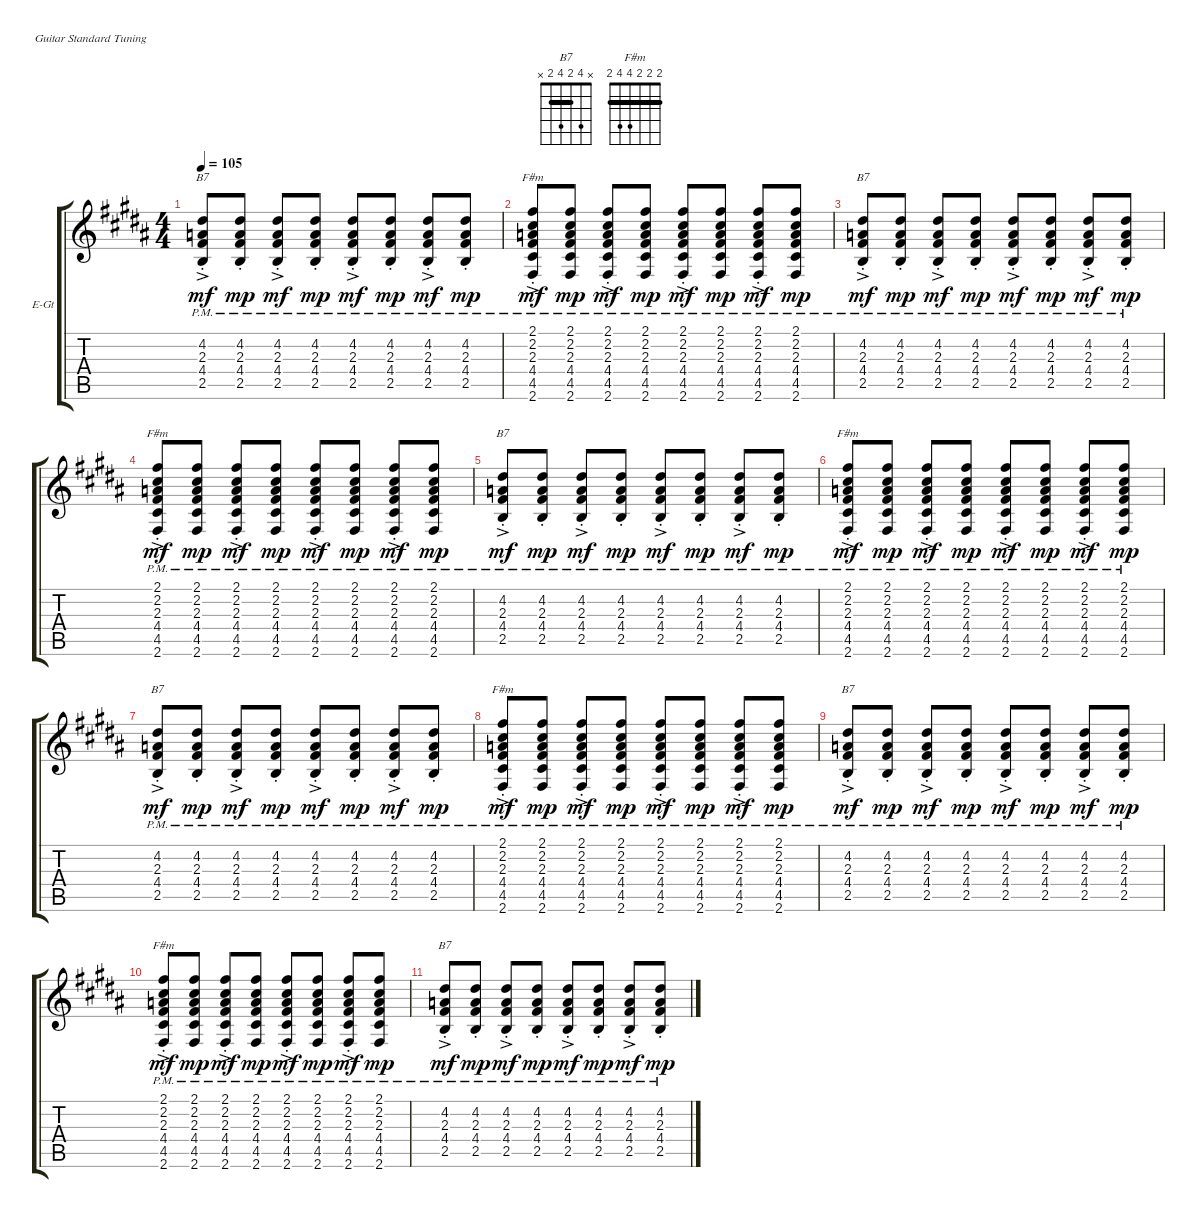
\defaultSystemsLayout 4
\bracketExtendMode groupsimilarinstruments
\firstSystemTrackNameOrientation horizontal
\otherSystemsTrackNameOrientation horizontal
\track ("John Lennon" "E-Gt") {instrument electricguitarclean}
\staff {score tabs}
\tuning (E4 B3 G3 D3 A2 E2)
\chord ("B7" x 4 2 4 2 x) {barre 2}
\chord ("F#m" 2 2 2 4 4 2) {barre (2 2 2)}
\ts (4 4)
\tempo 105
\clef g2
\ks b
(2.5{ac pm st} 4.4{ac pm st} 2.3{ac pm st} 4.2{ac pm st}).8{ch "B7" dy mf} (2.5{pm st} 4.4{pm st} 2.3{pm st} 4.2{pm st}).8{dy mp} (2.5{ac pm st} 4.4{ac pm st} 2.3{ac pm st} 4.2{ac pm st}).8{dy mf} (2.5{pm st} 4.4{pm st} 2.3{pm st} 4.2{pm st}).8{dy mp} (2.5{ac pm st} 4.4{ac pm st} 2.3{ac pm st} 4.2{ac pm st}).8{dy mf} (2.5{pm st} 4.4{pm st} 2.3{pm st} 4.2{pm st}).8{dy mp} (2.5{ac pm st} 4.4{ac pm st} 2.3{ac pm st} 4.2{ac pm st}).8{dy mf} (2.5{pm st} 4.4{pm st} 2.3{pm st} 4.2{pm st}).8{dy mp} |
(2.6{ac pm st} 4.5{ac pm st} 4.4{ac pm st} 2.3{ac pm st} 2.2{ac pm st} 2.1{ac pm st}).8{ch "F#m" dy mf} (2.6{pm} 4.5{pm} 4.4{pm} 2.3{pm} 2.2{pm} 2.1{pm}).8{dy mp} (2.6{ac pm st} 4.5{ac pm st} 4.4{ac pm st} 2.3{ac pm st} 2.2{ac pm st} 2.1{ac pm st}).8{dy mf} (2.6{pm} 4.5{pm} 4.4{pm} 2.3{pm} 2.2{pm} 2.1{pm}).8{dy mp} (2.6{ac pm st} 4.5{ac pm st} 4.4{ac pm st} 2.3{ac pm st} 2.2{ac pm st} 2.1{ac pm st}).8{dy mf} (2.6{pm} 4.5{pm} 4.4{pm} 2.3{pm} 2.2{pm} 2.1{pm}).8{dy mp} (2.6{ac pm st} 4.5{ac pm st} 4.4{ac pm st} 2.3{ac pm st} 2.2{ac pm st} 2.1{ac pm st}).8{dy mf} (2.6{pm} 4.5{pm} 4.4{pm} 2.3{pm} 2.2{pm} 2.1{pm}).8{dy mp} |
(2.5{ac pm st} 4.4{ac pm st} 2.3{ac pm st} 4.2{ac pm st}).8{ch "B7" dy mf} (2.5{pm st} 4.4{pm st} 2.3{pm st} 4.2{pm st}).8{dy mp} (2.5{ac pm st} 4.4{ac pm st} 2.3{ac pm st} 4.2{ac pm st}).8{dy mf} (2.5{pm st} 4.4{pm st} 2.3{pm st} 4.2{pm st}).8{dy mp} (2.5{ac pm st} 4.4{ac pm st} 2.3{ac pm st} 4.2{ac pm st}).8{dy mf} (2.5{pm st} 4.4{pm st} 2.3{pm st} 4.2{pm st}).8{dy mp} (2.5{ac pm st} 4.4{ac pm st} 2.3{ac pm st} 4.2{ac pm st}).8{dy mf} (2.5{pm st} 4.4{pm st} 2.3{pm st} 4.2{pm st}).8{dy mp} |
(2.6{ac pm st} 4.5{ac pm st} 4.4{ac pm st} 2.3{ac pm st} 2.2{ac pm st} 2.1{ac pm st}).8{ch "F#m" dy mf} (2.6{pm} 4.5{pm} 4.4{pm} 2.3{pm} 2.2{pm} 2.1{pm}).8{dy mp} (2.6{ac pm st} 4.5{ac pm st} 4.4{ac pm st} 2.3{ac pm st} 2.2{ac pm st} 2.1{ac pm st}).8{dy mf} (2.6{pm} 4.5{pm} 4.4{pm} 2.3{pm} 2.2{pm} 2.1{pm}).8{dy mp} (2.6{ac pm st} 4.5{ac pm st} 4.4{ac pm st} 2.3{ac pm st} 2.2{ac pm st} 2.1{ac pm st}).8{dy mf} (2.6{pm} 4.5{pm} 4.4{pm} 2.3{pm} 2.2{pm} 2.1{pm}).8{dy mp} (2.6{ac pm st} 4.5{ac pm st} 4.4{ac pm st} 2.3{ac pm st} 2.2{ac pm st} 2.1{ac pm st}).8{dy mf} (2.6{pm} 4.5{pm} 4.4{pm} 2.3{pm} 2.2{pm} 2.1{pm}).8{dy mp} |
(2.5{ac pm st} 4.4{ac pm st} 2.3{ac pm st} 4.2{ac pm st}).8{ch "B7" dy mf} (2.5{pm st} 4.4{pm st} 2.3{pm st} 4.2{pm st}).8{dy mp} (2.5{ac pm st} 4.4{ac pm st} 2.3{ac pm st} 4.2{ac pm st}).8{dy mf} (2.5{pm st} 4.4{pm st} 2.3{pm st} 4.2{pm st}).8{dy mp} (2.5{ac pm st} 4.4{ac pm st} 2.3{ac pm st} 4.2{ac pm st}).8{dy mf} (2.5{pm st} 4.4{pm st} 2.3{pm st} 4.2{pm st}).8{dy mp} (2.5{ac pm st} 4.4{ac pm st} 2.3{ac pm st} 4.2{ac pm st}).8{dy mf} (2.5{pm st} 4.4{pm st} 2.3{pm st} 4.2{pm st}).8{dy mp} |
(2.6{ac pm st} 4.5{ac pm st} 4.4{ac pm st} 2.3{ac pm st} 2.2{ac pm st} 2.1{ac pm st}).8{ch "F#m" dy mf} (2.6{pm} 4.5{pm} 4.4{pm} 2.3{pm} 2.2{pm} 2.1{pm}).8{dy mp} (2.6{ac pm st} 4.5{ac pm st} 4.4{ac pm st} 2.3{ac pm st} 2.2{ac pm st} 2.1{ac pm st}).8{dy mf} (2.6{pm} 4.5{pm} 4.4{pm} 2.3{pm} 2.2{pm} 2.1{pm}).8{dy mp} (2.6{ac pm st} 4.5{ac pm st} 4.4{ac pm st} 2.3{ac pm st} 2.2{ac pm st} 2.1{ac pm st}).8{dy mf} (2.6{pm} 4.5{pm} 4.4{pm} 2.3{pm} 2.2{pm} 2.1{pm}).8{dy mp} (2.6{ac pm st} 4.5{ac pm st} 4.4{ac pm st} 2.3{ac pm st} 2.2{ac pm st} 2.1{ac pm st}).8{dy mf} (2.6{pm} 4.5{pm} 4.4{pm} 2.3{pm} 2.2{pm} 2.1{pm}).8{dy mp} |
(2.5{ac pm st} 4.4{ac pm st} 2.3{ac pm st} 4.2{ac pm st}).8{ch "B7" dy mf} (2.5{pm st} 4.4{pm st} 2.3{pm st} 4.2{pm st}).8{dy mp} (2.5{ac pm st} 4.4{ac pm st} 2.3{ac pm st} 4.2{ac pm st}).8{dy mf} (2.5{pm st} 4.4{pm st} 2.3{pm st} 4.2{pm st}).8{dy mp} (2.5{ac pm st} 4.4{ac pm st} 2.3{ac pm st} 4.2{ac pm st}).8{dy mf} (2.5{pm st} 4.4{pm st} 2.3{pm st} 4.2{pm st}).8{dy mp} (2.5{ac pm st} 4.4{ac pm st} 2.3{ac pm st} 4.2{ac pm st}).8{dy mf} (2.5{pm st} 4.4{pm st} 2.3{pm st} 4.2{pm st}).8{dy mp} |
(2.6{ac pm st} 4.5{ac pm st} 4.4{ac pm st} 2.3{ac pm st} 2.2{ac pm st} 2.1{ac pm st}).8{ch "F#m" dy mf} (2.6{pm} 4.5{pm} 4.4{pm} 2.3{pm} 2.2{pm} 2.1{pm}).8{dy mp} (2.6{ac pm st} 4.5{ac pm st} 4.4{ac pm st} 2.3{ac pm st} 2.2{ac pm st} 2.1{ac pm st}).8{dy mf} (2.6{pm} 4.5{pm} 4.4{pm} 2.3{pm} 2.2{pm} 2.1{pm}).8{dy mp} (2.6{ac pm st} 4.5{ac pm st} 4.4{ac pm st} 2.3{ac pm st} 2.2{ac pm st} 2.1{ac pm st}).8{dy mf} (2.6{pm} 4.5{pm} 4.4{pm} 2.3{pm} 2.2{pm} 2.1{pm}).8{dy mp} (2.6{ac pm st} 4.5{ac pm st} 4.4{ac pm st} 2.3{ac pm st} 2.2{ac pm st} 2.1{ac pm st}).8{dy mf} (2.6{pm} 4.5{pm} 4.4{pm} 2.3{pm} 2.2{pm} 2.1{pm}).8{dy mp} |
(2.5{ac pm st} 4.4{ac pm st} 2.3{ac pm st} 4.2{ac pm st}).8{ch "B7" dy mf} (2.5{pm st} 4.4{pm st} 2.3{pm st} 4.2{pm st}).8{dy mp} (2.5{ac pm st} 4.4{ac pm st} 2.3{ac pm st} 4.2{ac pm st}).8{dy mf} (2.5{pm st} 4.4{pm st} 2.3{pm st} 4.2{pm st}).8{dy mp} (2.5{ac pm st} 4.4{ac pm st} 2.3{ac pm st} 4.2{ac pm st}).8{dy mf} (2.5{pm st} 4.4{pm st} 2.3{pm st} 4.2{pm st}).8{dy mp} (2.5{ac pm st} 4.4{ac pm st} 2.3{ac pm st} 4.2{ac pm st}).8{dy mf} (2.5{pm st} 4.4{pm st} 2.3{pm st} 4.2{pm st}).8{dy mp} |
(2.6{ac pm st} 4.5{ac pm st} 4.4{ac pm st} 2.3{ac pm st} 2.2{ac pm st} 2.1{ac pm st}).8{ch "F#m" dy mf} (2.6{pm} 4.5{pm} 4.4{pm} 2.3{pm} 2.2{pm} 2.1{pm}).8{dy mp} (2.6{ac pm st} 4.5{ac pm st} 4.4{ac pm st} 2.3{ac pm st} 2.2{ac pm st} 2.1{ac pm st}).8{dy mf} (2.6{pm} 4.5{pm} 4.4{pm} 2.3{pm} 2.2{pm} 2.1{pm}).8{dy mp} (2.6{ac pm st} 4.5{ac pm st} 4.4{ac pm st} 2.3{ac pm st} 2.2{ac pm st} 2.1{ac pm st}).8{dy mf} (2.6{pm} 4.5{pm} 4.4{pm} 2.3{pm} 2.2{pm} 2.1{pm}).8{dy mp} (2.6{ac pm st} 4.5{ac pm st} 4.4{ac pm st} 2.3{ac pm st} 2.2{ac pm st} 2.1{ac pm st}).8{dy mf} (2.6{pm} 4.5{pm} 4.4{pm} 2.3{pm} 2.2{pm} 2.1{pm}).8{dy mp} |
(2.5{ac pm st} 4.4{ac pm st} 2.3{ac pm st} 4.2{ac pm st}).8{ch "B7" dy mf} (2.5{pm st} 4.4{pm st} 2.3{pm st} 4.2{pm st}).8{dy mp} (2.5{ac pm st} 4.4{ac pm st} 2.3{ac pm st} 4.2{ac pm st}).8{dy mf} (2.5{pm st} 4.4{pm st} 2.3{pm st} 4.2{pm st}).8{dy mp} (2.5{ac pm st} 4.4{ac pm st} 2.3{ac pm st} 4.2{ac pm st}).8{dy mf} (2.5{pm st} 4.4{pm st} 2.3{pm st} 4.2{pm st}).8{dy mp} (2.5{ac pm st} 4.4{ac pm st} 2.3{ac pm st} 4.2{ac pm st}).8{dy mf} (2.5{pm st} 4.4{pm st} 2.3{pm st} 4.2{pm st}).8{dy mp}
